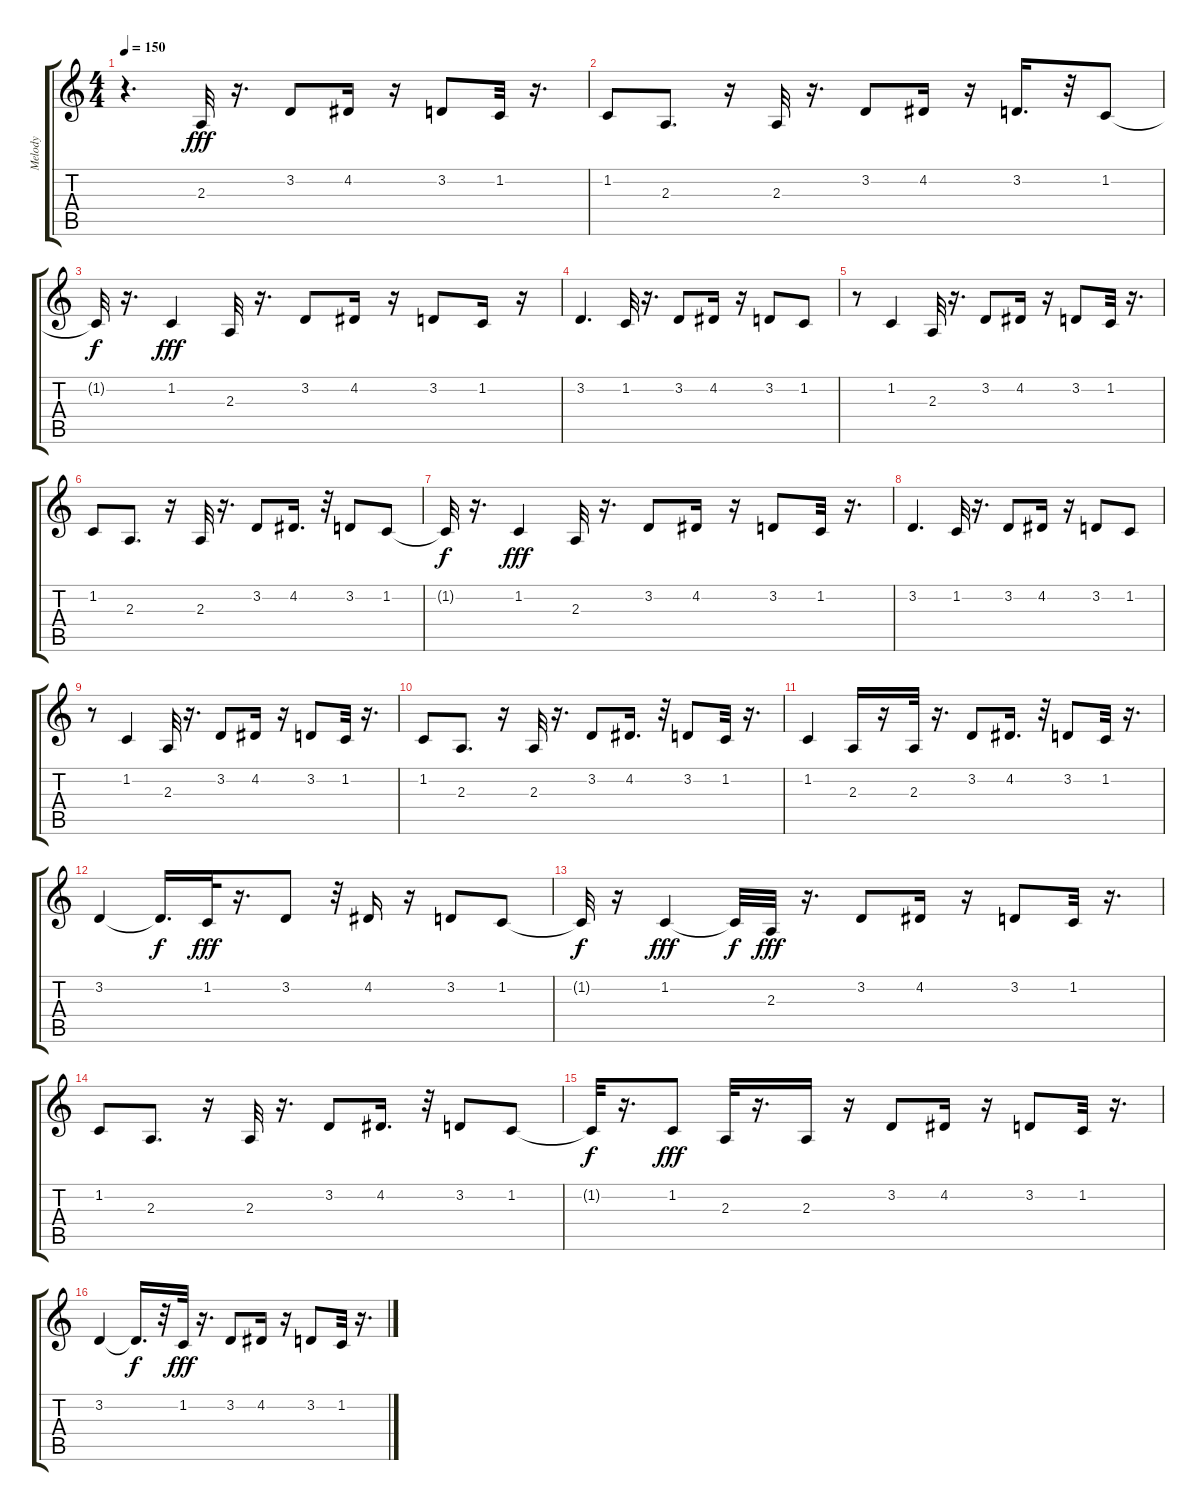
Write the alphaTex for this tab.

\track ("Melody" "Melody") {instrument oboe}
\staff {score tabs}
\tuning (E4 B3 G3 D3 A2 E2) {hide}
\ts (4 4)
\tempo 150
\clef g2
\ks c
r.4{d dy f} 2.3.32{dy fff} r.16{d} 3.2.8 4.2.16 r.16 3.2.8 1.2.32 r.16{d} |
1.2.8 2.3.8{d} r.16 2.3.32 r.16{d} 3.2.8 4.2.16 r.16 3.2.16{d} r.32 1.2.8 |
1.2{t}.32{dy f} r.16{d} 1.2.4{dy fff} 2.3.32 r.16{d} 3.2.8 4.2.16 r.16 3.2.8 1.2.16 r.16 |
3.2.4{d} 1.2.32 r.16{d} 3.2.8 4.2.16 r.16 3.2.8 1.2.8 |
r.8 1.2.4 2.3.32 r.16{d} 3.2.8 4.2.16 r.16 3.2.8 1.2.32 r.16{d} |
1.2.8 2.3.8{d} r.16 2.3.32 r.16{d} 3.2.8 4.2.16{d} r.32 3.2.8 1.2.8 |
1.2{t}.32{dy f} r.16{d} 1.2.4{dy fff} 2.3.32 r.16{d} 3.2.8 4.2.16 r.16 3.2.8 1.2.32 r.16{d} |
3.2.4{d} 1.2.32 r.16{d} 3.2.8 4.2.16 r.16 3.2.8 1.2.8 |
r.8 1.2.4 2.3.32 r.16{d} 3.2.8 4.2.16 r.16 3.2.8 1.2.32 r.16{d} |
1.2.8 2.3.8{d} r.16 2.3.32 r.16{d} 3.2.8 4.2.16{d} r.32 3.2.8 1.2.32 r.16{d} |
1.2.4 2.3.16 r.16 2.3.32 r.16{d} 3.2.8 4.2.16{d} r.32 3.2.8 1.2.32 r.16{d} |
3.2.4 3.2{t}.16{d dy f} 1.2.32{dy fff} r.16{d} 3.2.8 r.32 4.2.16 r.16 3.2.8 1.2.8 |
1.2{t}.32{dy f} r.16 1.2.4{dy fff} 1.2{t}.32{dy f} 2.3.32{dy fff} r.16{d} 3.2.8 4.2.16 r.16 3.2.8 1.2.32 r.16{d} |
1.2.8 2.3.8{d} r.16 2.3.32 r.16{d} 3.2.8 4.2.16{d} r.32 3.2.8 1.2.8 |
1.2{t}.32{dy f} r.16{d} 1.2.8{dy fff} 2.3.32 r.16{d} 2.3.16 r.16 3.2.8 4.2.16 r.16 3.2.8 1.2.32 r.16{d} |
3.2.4 3.2{t}.16{d dy f} r.32 1.2.32{dy fff} r.16{d} 3.2.8 4.2.16 r.16 3.2.8 1.2.32 r.16{d}
